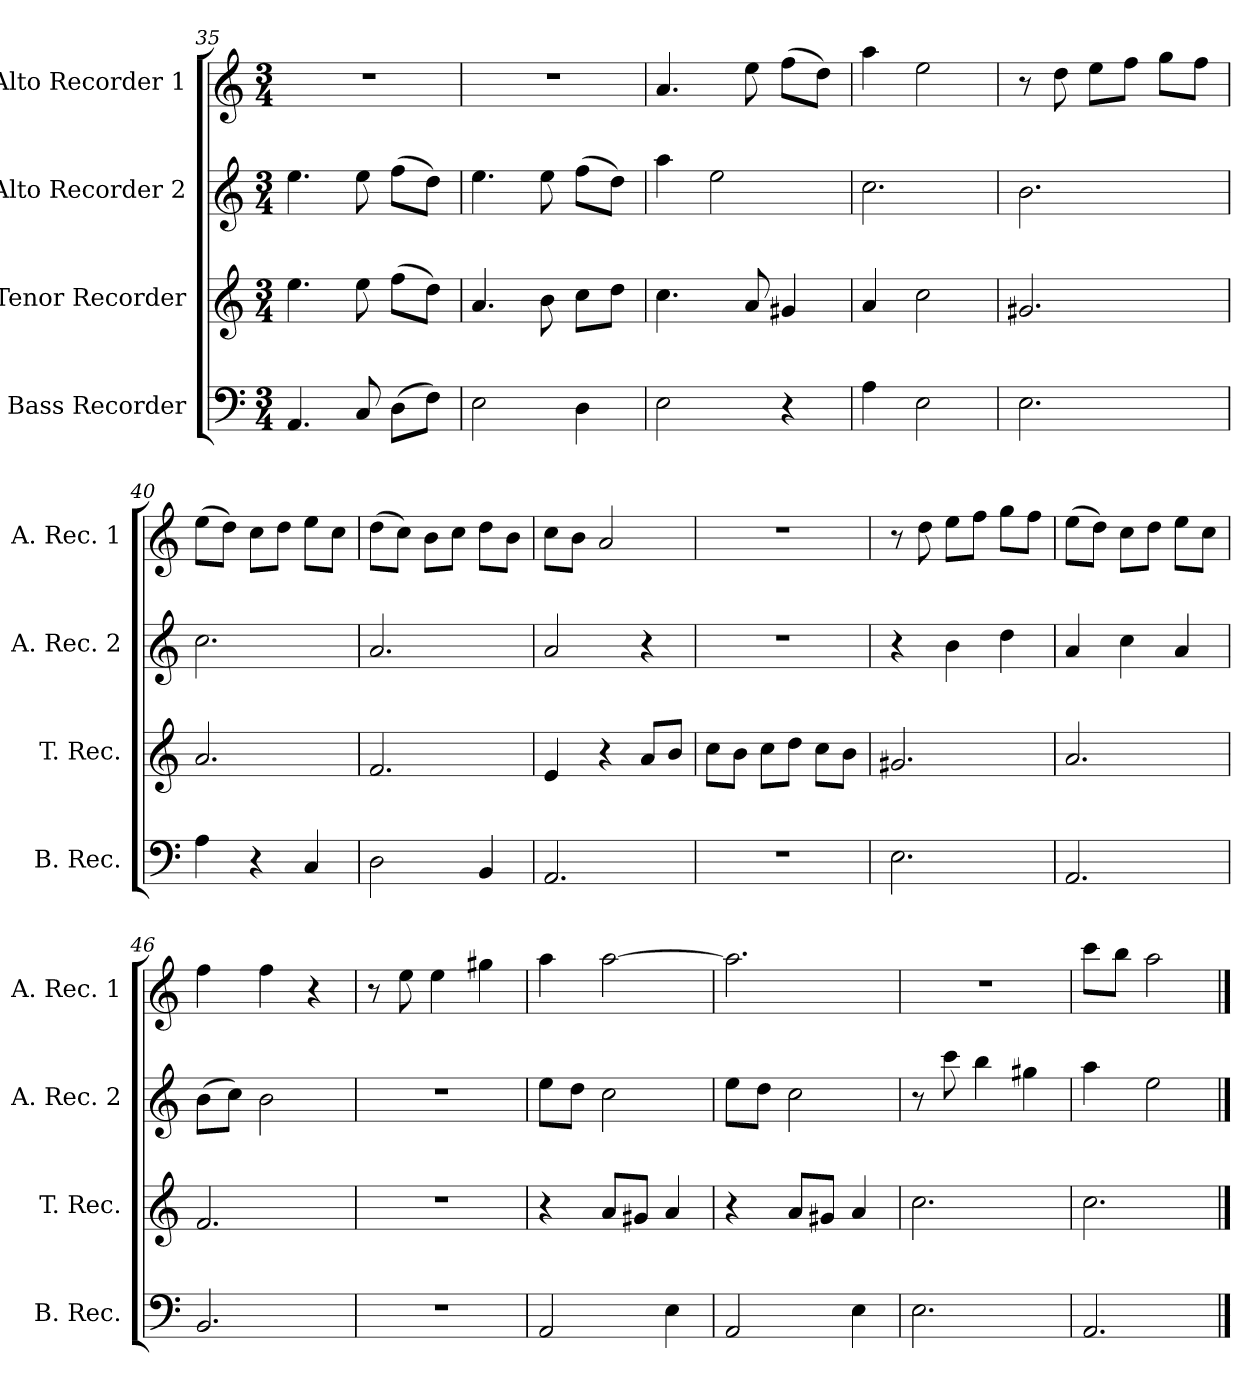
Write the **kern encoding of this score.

**kern	**kern	**kern	**kern
*part4	*part3	*part2	*part1
*staff4	*staff3	*staff2	*staff1
*I"Bass Recorder	*I"Tenor Recorder	*I"Alto Recorder 2	*I"Alto Recorder 1
*I'B. Rec.	*I'T. Rec.	*I'A. Rec. 2	*I'A. Rec. 1
*clefF4	*clefG2	*clefG2	*clefG2
*k[]	*k[]	*k[]	*k[]
*a:	*a:	*a:	*a:
*M3/4	*M3/4	*M3/4	*M3/4
=35	=35	=35	=35
4.AA/	4.ee\	4.ee\	2.r
8C/	8ee\	8ee\	.
(>8D\L	(>8ff\L	(>8ff\L	.
8F\J)	8dd\J)	8dd\J)	.
!!LO:LB:g=z
=36	=36	=36	=36
2E\	4.a/	4.ee\	2.r
.	8b\	8ee\	.
4D\	8cc\L	(>8ff\L	.
.	8dd\J	8dd\J)	.
=37	=37	=37	=37
2E\	4.cc\	4aa\	4.a/
.	.	2ee\	.
.	8a/	.	8ee\
4r	4g#X/	.	(>8ff\L
.	.	.	8dd\J)
=38	=38	=38	=38
4A\	4a/	2.cc\	4aa\
2E\	2cc\	.	2ee\
=39	=39	=39	=39
2.E\	2.g#X/	2.b\	8r
.	.	.	8dd\
.	.	.	8ee\L
.	.	.	8ff\J
.	.	.	8gg\L
.	.	.	8ff\J
=40	=40	=40	=40
4A\	2.a/	2.cc\	(>8ee\L
.	.	.	8dd\J)
4r	.	.	8cc\L
.	.	.	8dd\J
4C/	.	.	8ee\L
.	.	.	8cc\J
=41	=41	=41	=41
2D\	2.f/	2.a/	(>8dd\L
.	.	.	8cc\J)
.	.	.	8b\L
.	.	.	8cc\J
4BB/	.	.	8dd\L
.	.	.	8b\J
=42	=42	=42	=42
2.AA/	4e/	2a/	8cc\L
.	.	.	8b\J
.	4r	.	2a/
.	8a/L	4r	.
.	8b/J	.	.
!!LO:PB:g=z
=43	=43	=43	=43
2.r	8cc\L	2.r	2.r
.	8b\J	.	.
.	8cc\L	.	.
.	8dd\J	.	.
.	8cc\L	.	.
.	8b\J	.	.
=44	=44	=44	=44
2.E\	2.g#X/	4r	8r
.	.	.	8dd\
.	.	4b\	8ee\L
.	.	.	8ff\J
.	.	4dd\	8gg\L
.	.	.	8ff\J
=45	=45	=45	=45
2.AA/	2.a/	4a/	(>8ee\L
.	.	.	8dd\J)
.	.	4cc\	8cc\L
.	.	.	8dd\J
.	.	4a/	8ee\L
.	.	.	8cc\J
=46	=46	=46	=46
2.BB/	2.f/	(>8b\L	4ff\
.	.	8cc\J)	.
.	.	2b\	4ff\
.	.	.	4r
=47	=47	=47	=47
2.r	2.r	2.r	8r
.	.	.	8ee\
.	.	.	4ee\
.	.	.	4gg#X\
!!LO:LB:g=z
=48	=48	=48	=48
2AA/	4r	8ee\L	4aa\
.	.	8dd\J	.
.	8a/L	2cc\	[2aa\
.	8g#X/J	.	.
4E\	4a/	.	.
=49	=49	=49	=49
2AA/	4r	8ee\L	2.aa\]
.	.	8dd\J	.
.	8a/L	2cc\	.
.	8g#X/J	.	.
4E\	4a/	.	.
=50	=50	=50	=50
2.E\	2.cc\	8r	2.r
.	.	8ccc\	.
.	.	4bb\	.
.	.	4gg#X\	.
=51	=51	=51	=51
2.AA/	2.cc\	4aa\	8ccc\L
.	.	.	8bb\J
.	.	2ee\	2aa\
==	==	==	==
*-	*-	*-	*-
